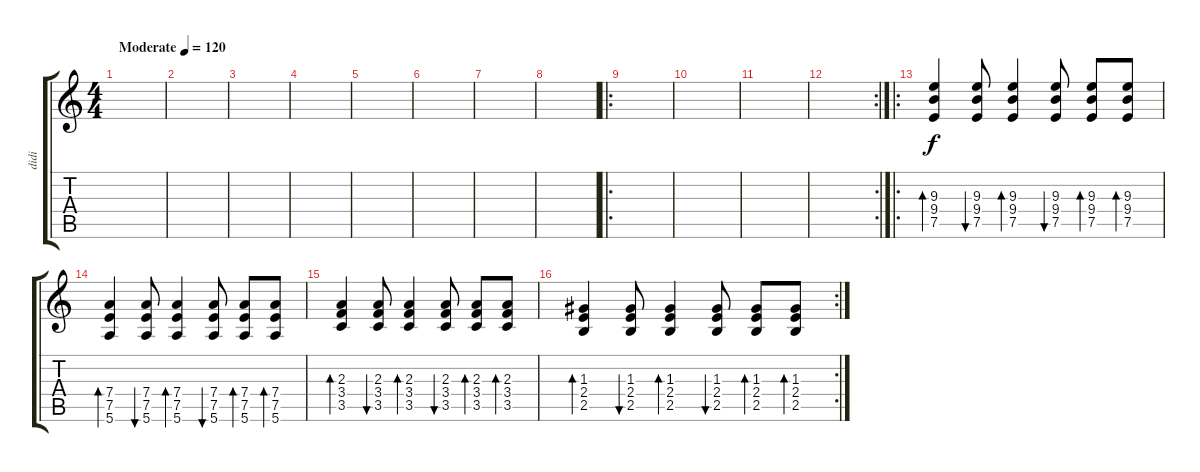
\track ("didi" "didi") {instrument distortionguitar}
\staff {score tabs}
\tuning (E4 B3 G3 D3 A2 E2) {hide}
\ts (4 4)
\tempo (120 "Moderate")
\clef g2
\ks c
|
|
|
|
|
|
|
|
\ro
|
|
|
\rc 2
|
\ro
(9.3 9.4 7.5).4{bd 60} (9.3 9.4 7.5).8{bu 60} (9.3 9.4 7.5).4{bd 60} (9.3 9.4 7.5).8{bu 60} (9.3 9.4 7.5).8{bd 60} (9.3 9.4 7.5).8{bd 60} |
(7.4 7.5 5.6).4{bd 60} (7.4 7.5 5.6).8{bu 60} (7.4 7.5 5.6).4{bd 60} (7.4 7.5 5.6).8{bu 60} (7.4 7.5 5.6).8{bd 60} (7.4 7.5 5.6).8{bd 60} |
(2.3 3.4 3.5).4{bd 60} (2.3 3.4 3.5).8{bu 60} (2.3 3.4 3.5).4{bd 60} (2.3 3.4 3.5).8{bu 60} (2.3 3.4 3.5).8{bd 60} (2.3 3.4 3.5).8{bd 60} |
\rc 2
(1.3 2.4 2.5).4{bd 60} (1.3 2.4 2.5).8{bu 60} (1.3 2.4 2.5).4{bd 60} (1.3 2.4 2.5).8{bu 60} (1.3 2.4 2.5).8{bd 60} (1.3 2.4 2.5).8{bd 60}
